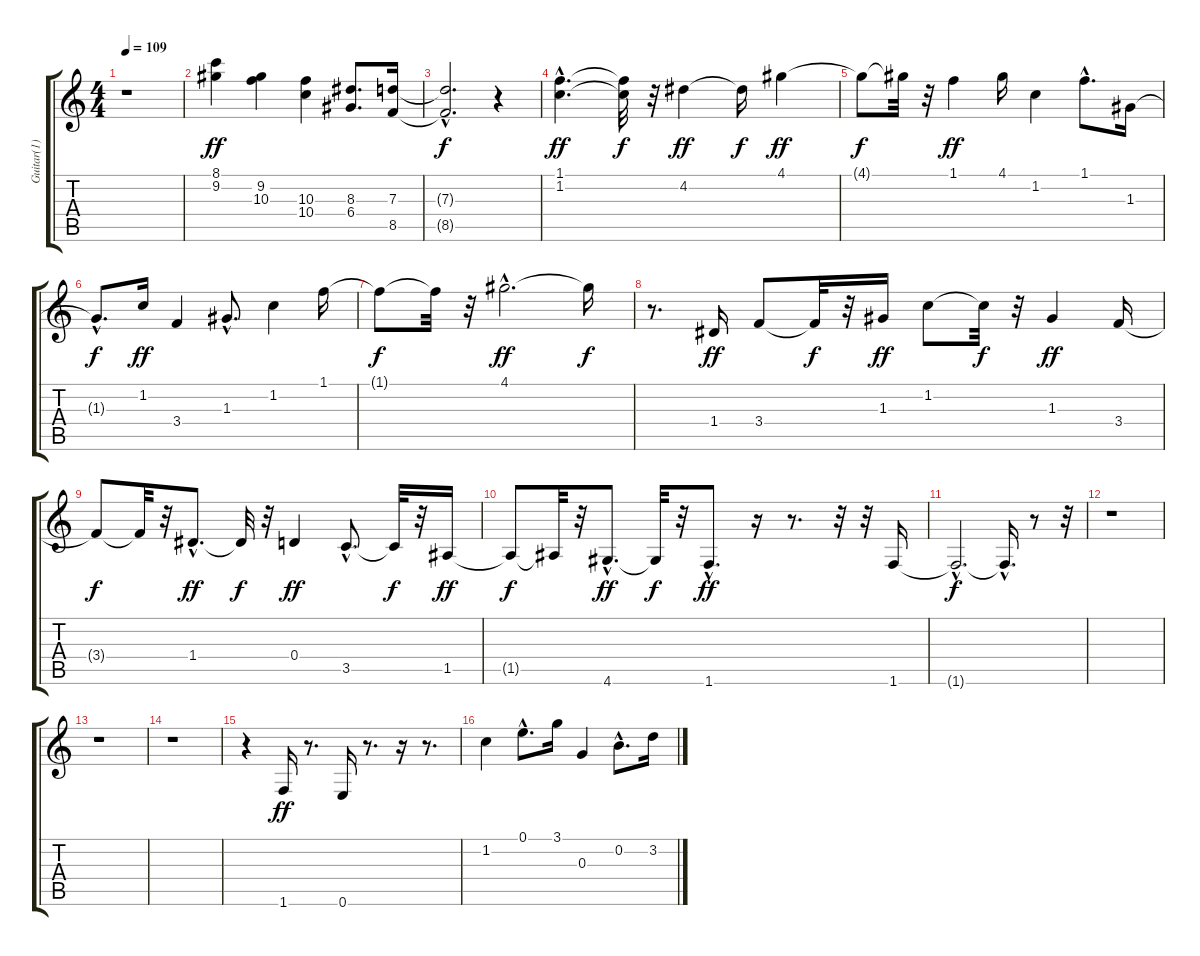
\track ("Guitar(1)       " "Guitar(1) ") {instrument distortionguitar}
\staff {score tabs}
\tuning (E4 B3 G3 D3 A2 E2) {hide}
\ts (4 4)
\tempo 109
\clef g2
\ks c
r.1{dy ff} |
(8.1 9.2).4{volume 14} (9.2 10.3).4 (10.3 10.4).4 (8.3 6.4).8{d} (7.3 8.5).16 |
(7.3{hac t} 8.5{hac t}).2{d dy f} r.4 |
(1.1{hac} 1.2{hac}).4{d dy ff volume 16} (1.1{t} 1.2{t}).32{dy f} r.32 4.2.4{dy ff} 4.2{t}.16{dy f} 4.1.4{dy ff} |
4.1{t}.8{dy f} 4.1{t}.32 r.32 1.1.4{dy ff} 4.1.16 1.2.4 1.1{hac}.8{d} 1.3.16 |
1.3{hac t}.8{d dy f} 1.2.16{dy ff} 3.4.4 1.3{hac}.8{d} 1.2.4 1.1.16 |
1.1{t}.8{dy f} 1.1{t}.32 r.32 4.1{hac}.2{d dy ff} 4.1{t}.16{dy f} |
r.8{d} 1.4.16{dy ff} 3.4.8 3.4{t}.32{dy f} r.32 1.3.16{dy ff} 1.2.8 1.2{t}.32{dy f} r.32 1.3.4{dy ff} 3.4.16 |
3.4{t}.8{dy f} 3.4{t}.32 r.32 1.4{hac}.8{d dy ff} 1.4{t}.32{dy f} r.32 0.4.4{dy ff} 3.5{hac}.8{d} 3.5{t}.32{dy f} r.32 1.5.16{dy ff} |
1.5{t}.8{dy f} 1.5{t}.32 r.32 4.6{hac}.8{d dy ff} 4.6{t}.32{dy f} r.32 1.6{hac}.8{d dy ff} r.16 r.8{d} r.32 r.32 1.6.16 |
1.6{hac t}.2{d dy f} 1.6{hac t}.16{d} r.8 r.32 |
r.1 |
r.1 |
r.1 |
r.4 1.6.16{dy ff} r.8{d} 0.6.16 r.8{d} r.16 r.8{d} |
1.2.4{volume 15} 0.1{hac}.8{d} 3.1.16{volume 14} 0.3.4{volume 14} 0.2{hac}.8{d} 3.2.16
